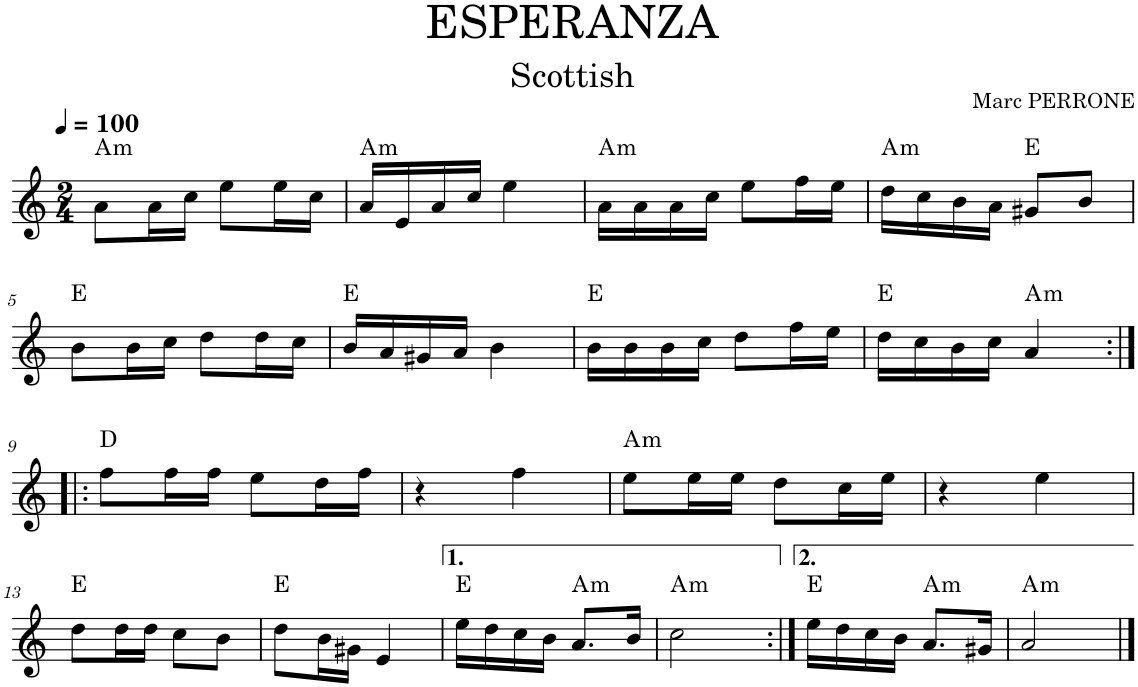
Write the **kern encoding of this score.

**kern	**harte
*part1	*part1
*staff1	*
*I"Violon	*
*I'Vln.	*
*clefG2	*
*k[]	*
*M2/4	*
*MM100	*
=1	=1
!	!LO:H:kt=m
8a\L	A:min
16a\L	.
16cc\JJ	.
8ee\L	.
16ee\L	.
16cc\JJ	.
=2	=2
!	!LO:H:kt=m
16a/LL	A:min
16e/	.
16a/	.
16cc/JJ	.
4ee\	.
=3	=3
!	!LO:H:kt=m
16a\LL	A:min
16a\	.
16a\	.
16cc\JJ	.
8ee\L	.
16ff\L	.
16ee\JJ	.
=4	=4
!	!LO:H:kt=m
16dd\LL	A:min
16cc\	.
16b\	.
16a\JJ	.
8g#X/L	E:maj
8b/J	.
!!LO:LB:g=z
=5	=5
8b\L	E:maj
16b\L	.
16cc\JJ	.
8dd\L	.
16dd\L	.
16cc\JJ	.
=6	=6
16b/LL	E:maj
16a/	.
16g#X/	.
16a/JJ	.
4b\	.
=7	=7
16b\LL	E:maj
16b\	.
16b\	.
16cc\JJ	.
8dd\L	.
16ff\L	.
16ee\JJ	.
=8	=8
16dd\LL	E:maj
16cc\	.
16b\	.
16cc\JJ	.
!	!LO:H:kt=m
4a/	A:min
!!LO:LB:g=z
=9:|!|:	=9:|!|:
8ff\L	D:maj
16ff\L	.
16ff\JJ	.
8ee\L	.
16dd\L	.
16ff\JJ	.
=10	=10
4r	.
4ff\	.
=11	=11
!	!LO:H:kt=m
8ee\L	A:min
16ee\L	.
16ee\JJ	.
8dd\L	.
16cc\L	.
16ee\JJ	.
=12	=12
4r	.
4ee\	.
!!LO:LB:g=z
=13	=13
8dd\L	E:maj
16dd\L	.
16dd\JJ	.
8cc\L	.
8b\J	.
=14	=14
8dd\L	E:maj
16b\L	.
16g#X\JJ	.
4e/	.
=15	=15
16ee\LL	E:maj
16dd\	.
16cc\	.
16b\JJ	.
!	!LO:H:kt=m
8.a/L	A:min
16b/Jk	.
=16	=16
!	!LO:H:kt=m
2cc\	A:min
=17:|!	=17:|!
16ee\LL	E:maj
16dd\	.
16cc\	.
16b\JJ	.
!	!LO:H:kt=m
8.a/L	A:min
16g#X/Jk	.
=18	=18
!	!LO:H:kt=m
2a/	A:min
==	==
*-	*-
